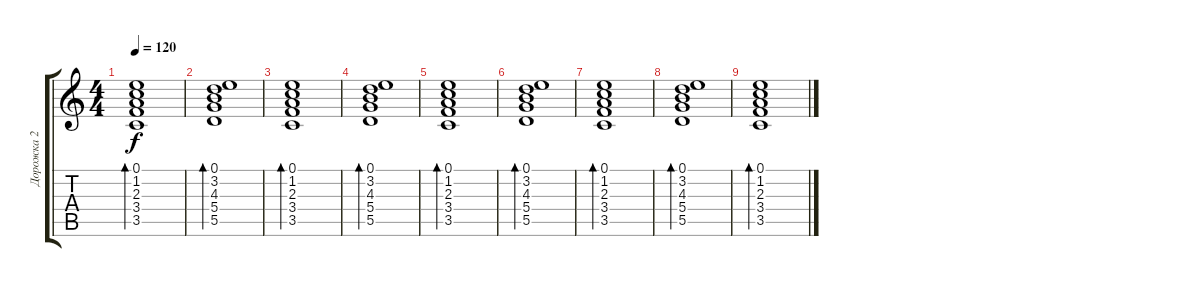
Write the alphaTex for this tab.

\track ("Дорожка 2" "Дорожка 2") {instrument acousticguitarsteel}
\staff {score tabs}
\tuning (E4 B3 G3 D3 A2 E2) {hide}
\ts (4 4)
\tempo 120
\clef g2
\ks c
(0.1 1.2 2.3 3.4 3.5).1{bd 480 dy f} |
(0.1 3.2 4.3 5.4 5.5).1{bd 480} |
(0.1 1.2 2.3 3.4 3.5).1{bd 480} |
(0.1 3.2 4.3 5.4 5.5).1{bd 480} |
(0.1 1.2 2.3 3.4 3.5).1{bd 480} |
(0.1 3.2 4.3 5.4 5.5).1{bd 480} |
(0.1 1.2 2.3 3.4 3.5).1{bd 480} |
(0.1 3.2 4.3 5.4 5.5).1{bd 480} |
(0.1 1.2 2.3 3.4 3.5).1{bd 480}
